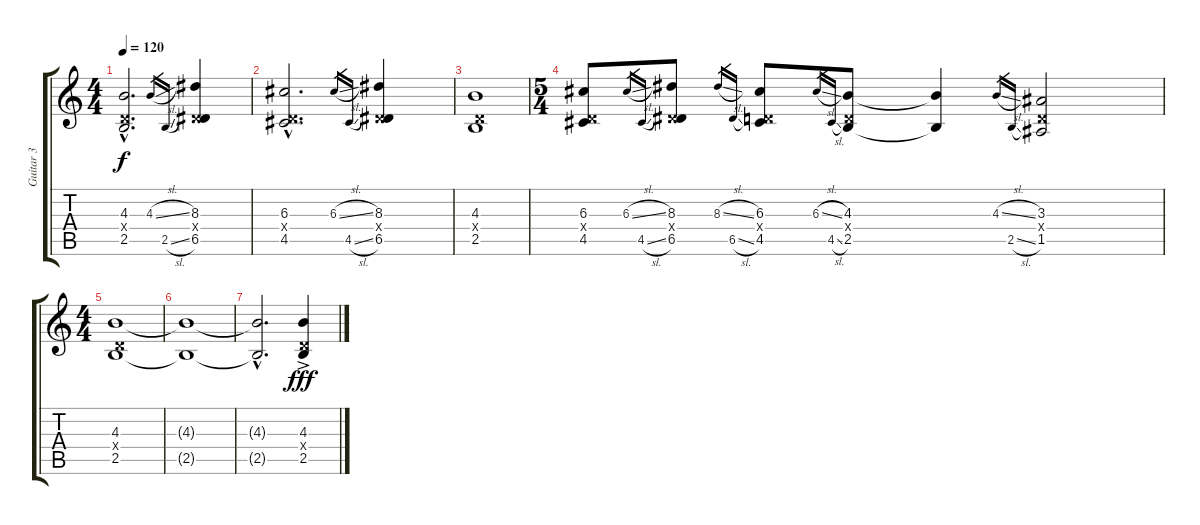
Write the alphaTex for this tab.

\track ("Guitar 3" "Guitar 3") {instrument distortionguitar}
\staff {score tabs}
\tuning (E4 B3 G3 D3 A2 E2) {hide}
\ts (4 4)
\tempo 120
\clef g2
\ks c
(4.3{hac} 0.4{hac x} 2.5{hac}).2{d dy f} 4.3{sl}.16{gr} 2.5{sl}.16{gr} (8.3 0.4{x} 6.5).4 |
(6.3{hac} 0.4{hac x} 4.5{hac}).2{d} 6.3{sl}.16{gr} 4.5{sl}.16{gr} (8.3 0.4{x} 6.5).4 |
(4.3 0.4{x} 2.5).1 |
\ts (5 4)
(6.3 0.4{x} 4.5).8 6.3{sl}.16{gr} 4.5{sl}.16{gr} (8.3 0.4{x} 6.5).8 8.3{sl}.16{gr} 6.5{sl}.16{gr} (6.3 0.4{x} 4.5).8 6.3{sl}.16{gr} 4.5{sl}.16{gr} (4.3 0.4{x} 2.5).8 (4.3{t} 2.5{t}).4 4.3{sl}.16{gr} 2.5{sl}.16{gr} (3.3 0.4{x} 1.5).2 |
\ts (4 4)
(4.3 0.4{x} 2.5).1 |
(4.3{t} 2.5{t}).1 |
(4.3{hac t} 2.5{hac t}).2{d} (4.3{ac} 0.4{ac x} 2.5{ac}).4{dy fff}
